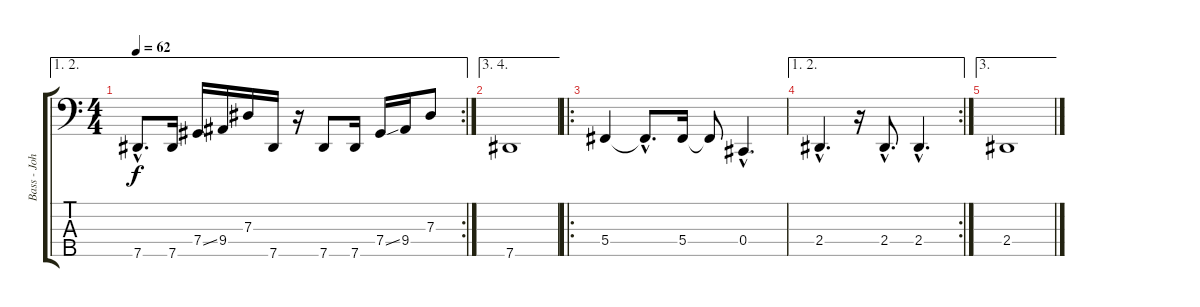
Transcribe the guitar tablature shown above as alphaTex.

\track ("Bass - Johnny April" "Bass - Joh") {instrument electricbassfinger}
\staff {score tabs}
\tuning (Gb2 Db2 Ab1 Db1 Ab0) {hide}
\ae (1 2)
\rc 2
\ts (4 4)
\tempo 62
\clef f4
\ks c
7.5{hac}.8{d dy f} 7.5.16 7.4{ss}.16 9.4.16 7.3.16 7.5.16 r.16 7.5.8 7.5.16 7.4{ss}.16 9.4.16 7.3.8 |
\ae (3 4)
7.5.1 |
\ro
5.4.4 5.4{hac t}.8{d} 5.4.16 5.4{t}.8 0.4{hac}.4{d} |
\ae (1 2)
\rc 2
2.4{hac}.4{d} r.16 2.4{hac}.8{d} 2.4{hac}.4{d} |
\ae 3
2.4.1
